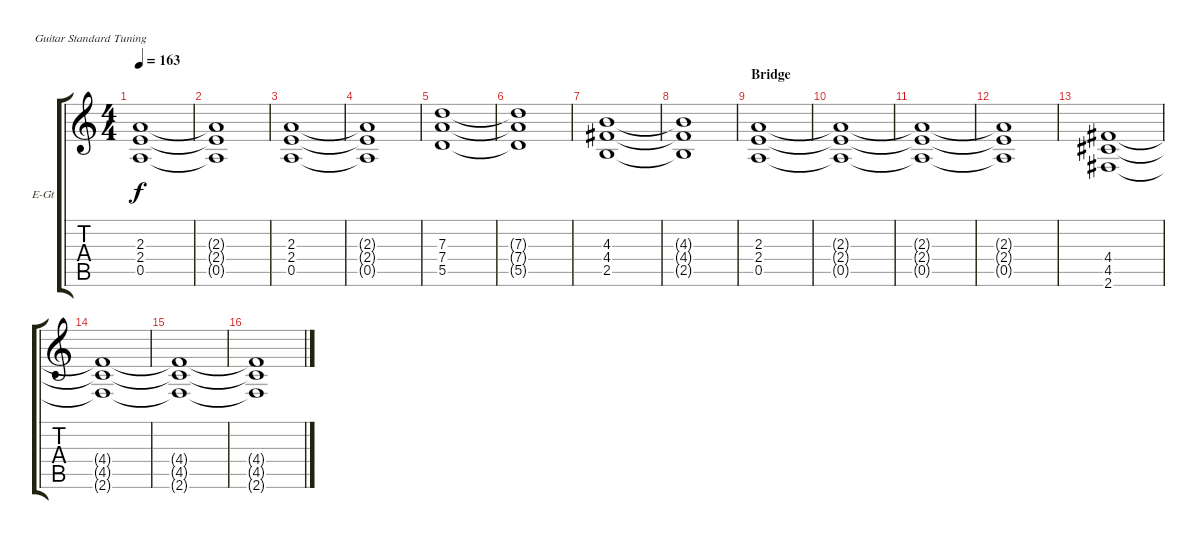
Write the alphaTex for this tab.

\bracketExtendMode groupsimilarinstruments
\firstSystemTrackNameOrientation horizontal
\otherSystemsTrackNameOrientation horizontal
\track ("Rhythm Guitar" "E-Gt") {instrument overdrivenguitar}
\staff {score tabs}
\tuning (E4 B3 G3 D3 A2 E2)
\ts (4 4)
\tempo 163
\clef g2
\ks c
(2.3 2.4 0.5).1{dy f} |
(2.3{t} 2.4{t} 0.5{t}).1 |
(2.3 2.4 0.5).1 |
(2.3{t} 2.4{t} 0.5{t}).1 |
(7.3 7.4 5.5).1 |
(7.3{t} 7.4{t} 5.5{t}).1 |
(4.3 4.4 2.5).1 |
(4.3{t} 4.4{t} 2.5{t}).1 |
\section ("" "Bridge")
(2.3 2.4 0.5).1 |
(2.3{t} 2.4{t} 0.5{t}).1 |
(2.3{t} 2.4{t} 0.5{t}).1 |
(2.3{t} 2.4{t} 0.5{t}).1 |
(4.4 4.5 2.6).1 |
(4.4{t} 4.5{t} 2.6{t}).1 |
(4.4{t} 4.5{t} 2.6{t}).1 |
(2.6{t} 4.5{t} 4.4{t}).1
